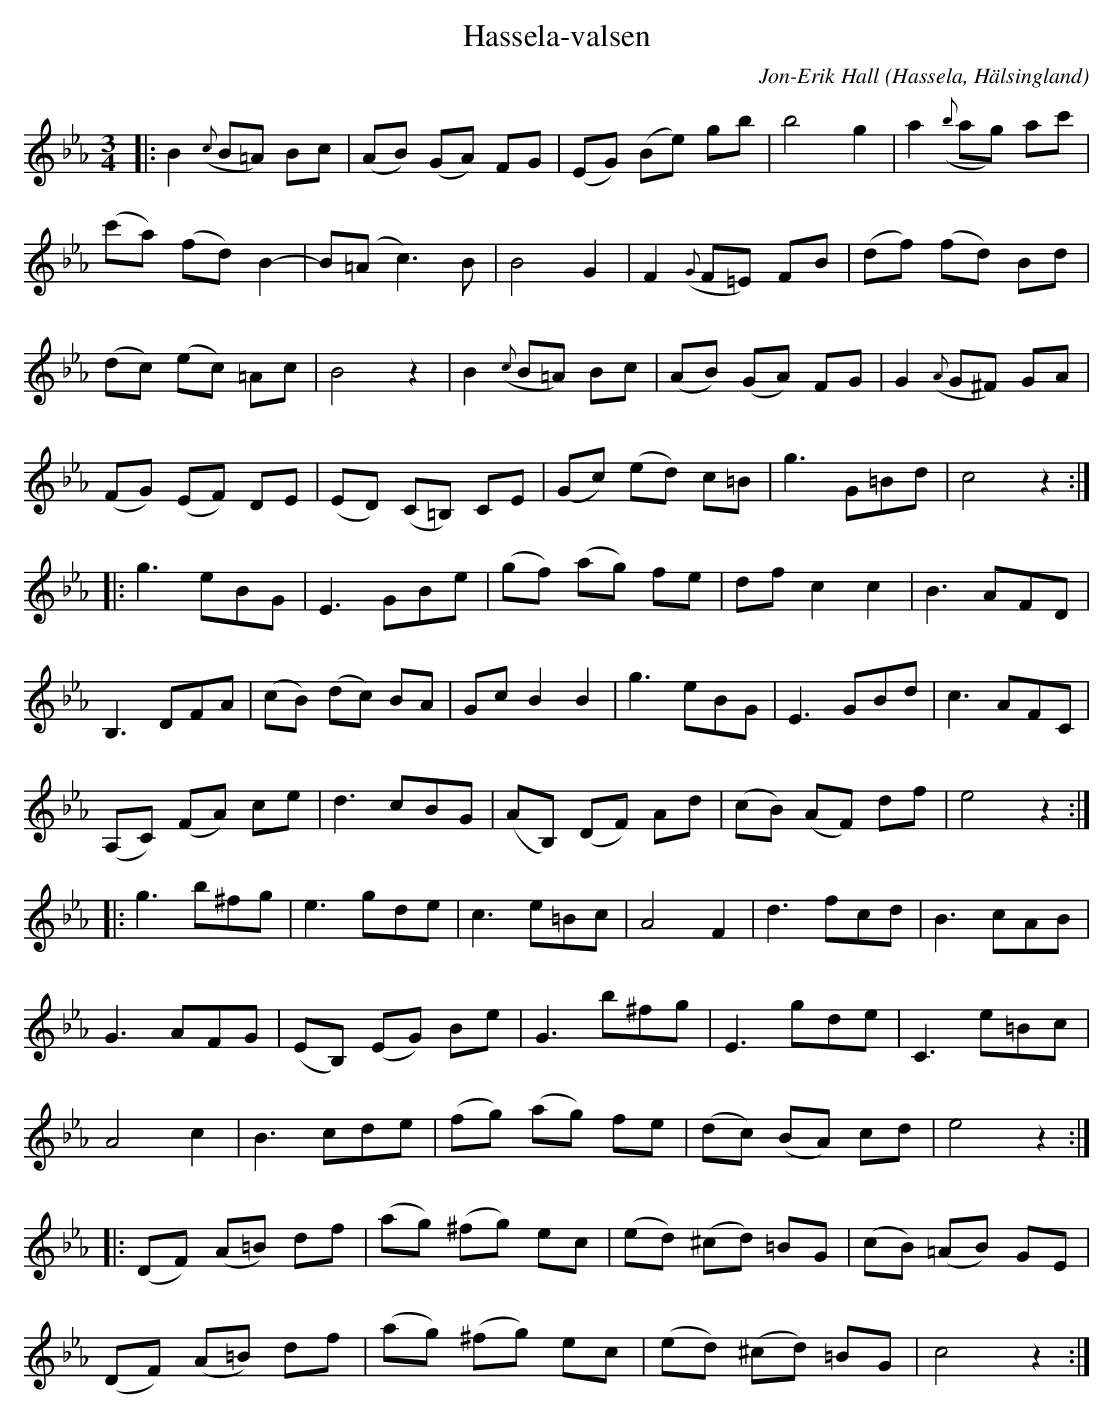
X:1
T:Hassela-valsen
C:Jon-Erik Hall
O:Hassela, Hälsingland
L:1/8
M:3/4
K:Eb
V:1
|: B2({c} B=A) Bc | (AB) (GA) FG | (EG) (Be) gb | b4 g2 | a2({b} ag) ac' |
(c'a) (fd) B2- | B(=A c3) B | B4 G2 | F2({G} F=E) FB | (df) (fd) Bd |
(dc) (ec) =Ac | B4 z2 | B2({c} B=A) Bc | (AB) (GA) FG | G2({A} G^F) GA |
(FG) (EF) DE | (ED) (C=B,) CE | (Gc) (ed) c=B | g3 G=Bd | c4 z2 ::
g3 eBG | E3 GBe | (gf) (ag) fe | df c2 c2 | B3 AFD |
B,3 DFA |(cB) (dc) BA | Gc B2 B2 | g3 eBG | E3 GBd | c3 AFC |
(A,C) (FA) ce | d3 cBG | (AB,) (DF) Ad | (cB) (AF) df | e4 z2 ::
g3 b^fg | e3 gde | c3 e=Bc | A4 F2 | d3 fcd | B3 cAB |
G3 AFG | (EB,) (EG) Be | G3 b^fg | E3 gde | C3 e=Bc |
A4 c2 | B3 cde | (fg) (ag) fe | (dc) (BA) cd | e4 z2 ::
(DF) (A=B) df | (ag) (^fg) ec | (ed) (^cd) =BG | (cB) (=AB) GE |
(DF) (A=B) df | (ag) (^fg) ec | (ed) (^cd) =BG | c4 z2 :|
